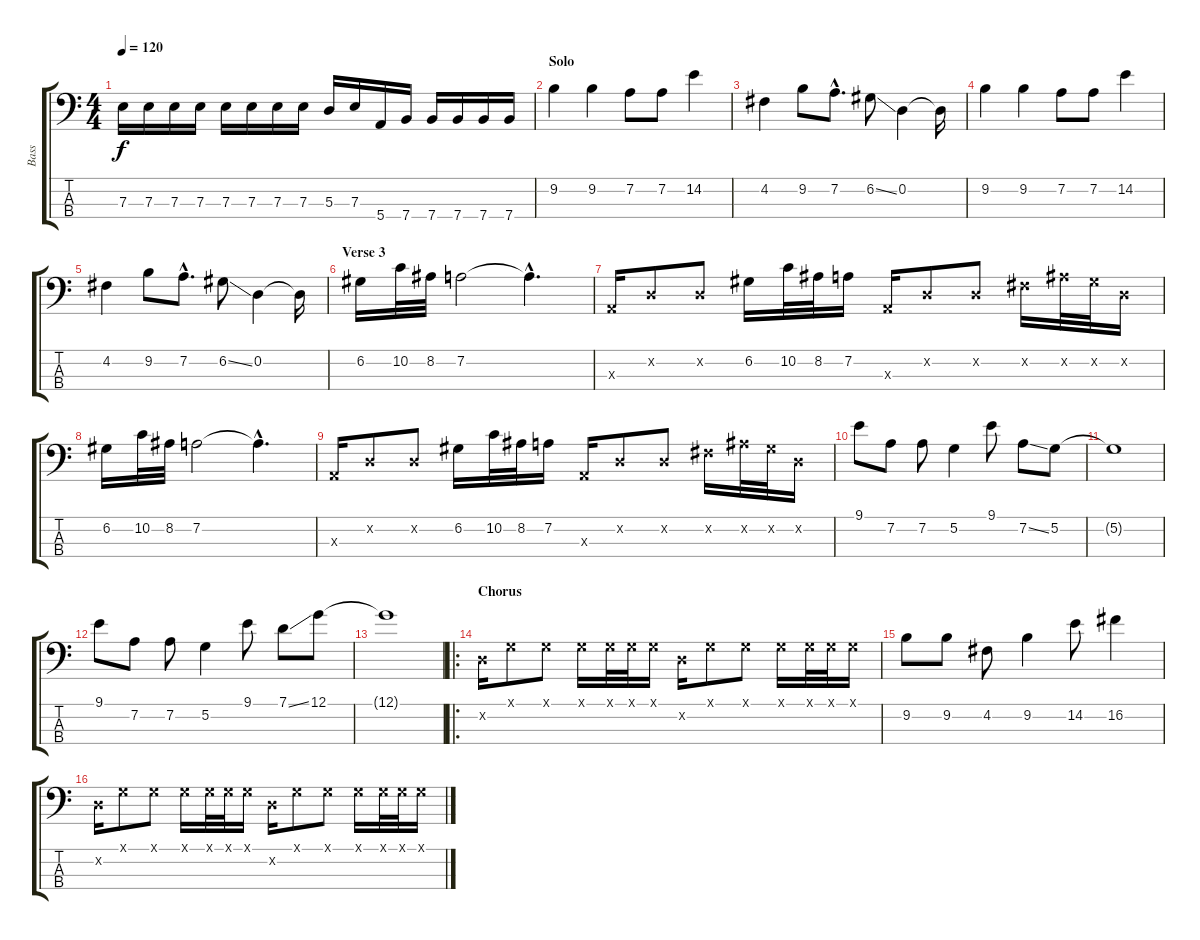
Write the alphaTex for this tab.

\track ("Bass" "Bass") {instrument electricbassfinger}
\staff {score tabs}
\tuning (G2 D2 A1 E1) {hide}
\ts (4 4)
\tempo 120
\clef f4
\ks c
7.3.16{dy f} 7.3.16 7.3.16 7.3.16 7.3.16 7.3.16 7.3.16 7.3.16 5.3.16 7.3.16 5.4.16 7.4.16 7.4.16 7.4.16 7.4.16 7.4.16 |
\section ("" "Solo")
9.2.4 9.2.4 7.2.8 7.2.8 14.2.4 |
4.2.4 9.2.8 7.2{hac}.8{d} 6.2{ss}.8 0.2.4 0.2{t}.16 |
9.2.4 9.2.4 7.2.8 7.2.8 14.2.4 |
4.2.4 9.2.8 7.2{hac}.8{d} 6.2{ss}.8 0.2.4 0.2{t}.16 |
\section ("" "Verse 3")
6.2.16 10.2.32 8.2.32 7.2.2 7.2{hac t}.4{d} |
0.3{x}.16 0.2{x}.8 0.2{x}.8 6.2.16 10.2.32 8.2.32 7.2.16 0.3{x}.16 0.2{x}.8 0.2{x}.8 4.2{x}.16 8.2{x}.32 6.2{x}.32 0.2{x}.16 |
6.2.16 10.2.32 8.2.32 7.2.2 7.2{hac t}.4{d} |
0.3{x}.16 0.2{x}.8 0.2{x}.8 6.2.16 10.2.32 8.2.32 7.2.16 0.3{x}.16 0.2{x}.8 0.2{x}.8 4.2{x}.16 8.2{x}.32 6.2{x}.32 0.2{x}.16 |
9.1.8 7.2.8 7.2.8 5.2.4 9.1.8 7.2{ss}.8 5.2.8 |
5.2{t}.1 |
9.1.8 7.2.8 7.2.8 5.2.4 9.1.8 7.1{ss}.8 12.1.8 |
12.1{t}.1 |
\ro
\section ("" "Chorus")
0.2{x}.16 0.1{x}.8 0.1{x}.8 0.1{x}.16 0.1{x}.32 0.1{x}.32 0.1{x}.16 0.2{x}.16 0.1{x}.8 0.1{x}.8 0.1{x}.16 0.1{x}.32 0.1{x}.32 0.1{x}.16 |
9.2.8 9.2.8 4.2.8 9.2.4 14.2.8 16.2.4 |
0.2{x}.16 0.1{x}.8 0.1{x}.8 0.1{x}.16 0.1{x}.32 0.1{x}.32 0.1{x}.16 0.2{x}.16 0.1{x}.8 0.1{x}.8 0.1{x}.16 0.1{x}.32 0.1{x}.32 0.1{x}.16
